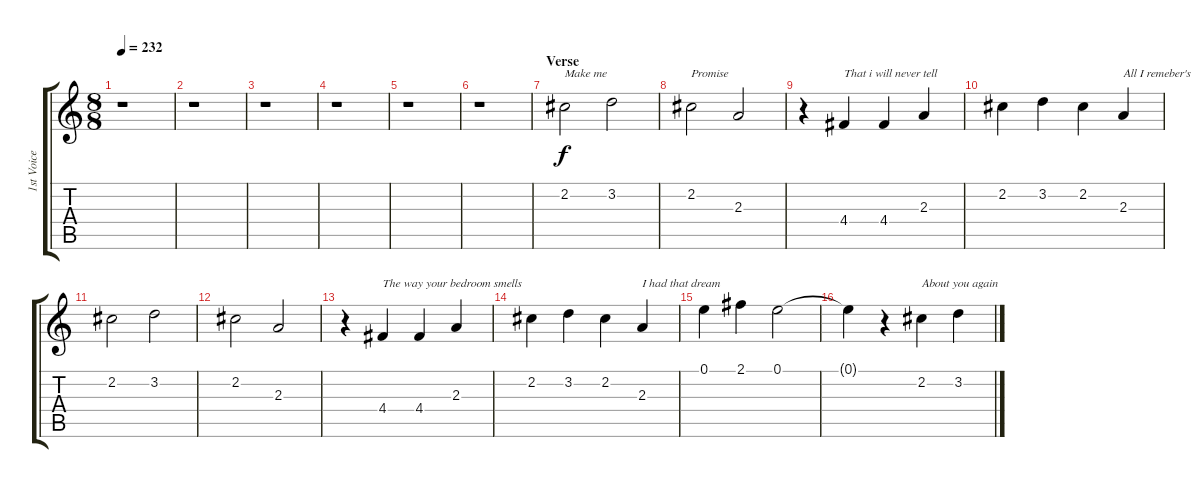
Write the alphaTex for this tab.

\track ("1st Voice (Mark)" "1st Voice ") {instrument electricguitarjazz}
\staff {score tabs}
\tuning (E4 B3 G3 D3 A2 E2) {hide}
\ts (8 8)
\tempo 232
\clef g2
\ks c
r.1{dy f} |
r.1 |
r.1 |
r.1 |
r.1 |
r.1 |
\section ("" "Verse")
2.2.2{txt "Make me"} 3.2.2 |
2.2.2{txt "Promise"} 2.3.2 |
r.4 4.4.4{txt "That i will never tell"} 4.4.4 2.3.4 |
2.2.4 3.2.4 2.2.4 2.3.4{txt "All I remeber's"} |
2.2.2 3.2.2 |
2.2.2 2.3.2 |
r.4 4.4.4{txt "The way your bedroom smells"} 4.4.4 2.3.4 |
2.2.4 3.2.4 2.2.4 2.3.4{txt "I had that dream"} |
0.1.4 2.1.4 0.1.2 |
0.1{t}.4 r.4 2.2.4{txt "About you again"} 3.2.4
